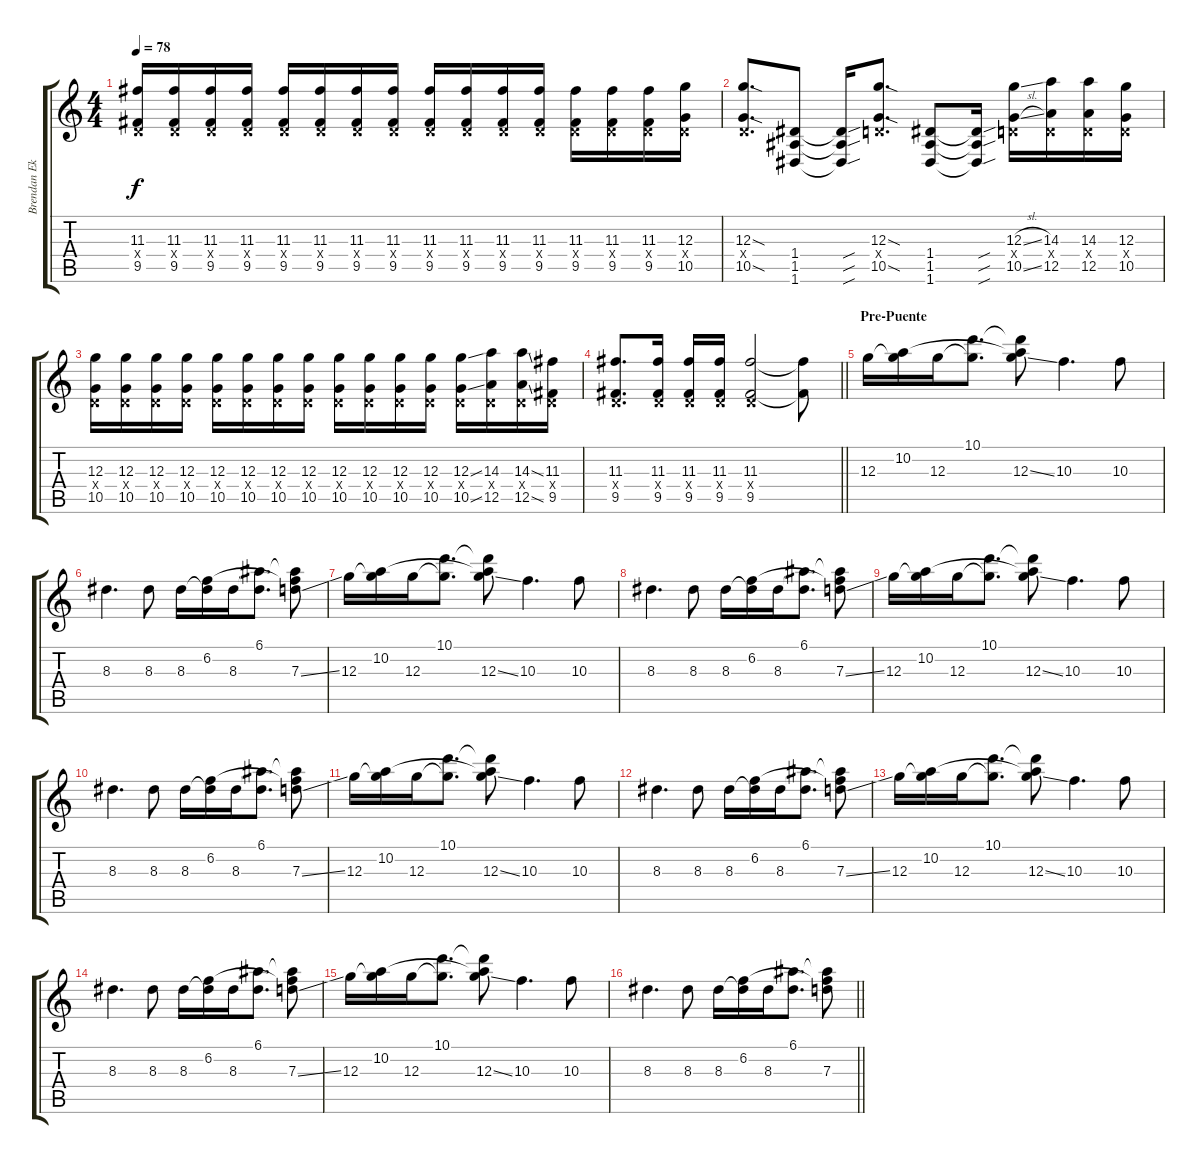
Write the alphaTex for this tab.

\track ("Brendan Ekstrom" "Brendan Ek") {instrument distortionguitar}
\staff {score tabs}
\tuning (E4 B3 G3 D3 A2 D2) {hide}
\ts (4 4)
\tempo 78
\clef g2
\ks c
(11.3 0.4{x} 9.5).16{dy f} (11.3 0.4{x} 9.5).16 (11.3 0.4{x} 9.5).16 (11.3 0.4{x} 9.5).16 (11.3 0.4{x} 9.5).16 (11.3 0.4{x} 9.5).16 (11.3 0.4{x} 9.5).16 (11.3 0.4{x} 9.5).16 (11.3 0.4{x} 9.5).16 (11.3 0.4{x} 9.5).16 (11.3 0.4{x} 9.5).16 (11.3 0.4{x} 9.5).16 (11.3 0.4{x} 9.5).16 (11.3 0.4{x} 9.5).16 (11.3 0.4{x} 9.5).16 (12.3 0.4{x} 10.5).16 |
(12.3{sod} 0.4{x} 10.5{sod}).8{d} (1.4 1.5 1.6).8 (1.4{sou t} 1.5{sou t} 1.6{sou t}).16 (12.3{sod} 0.4{x} 10.5{sod}).8{d} (1.4 1.5 1.6).8 (1.4{sou t} 1.5{sou t} 1.6{sou t}).16 (12.3{sl} 0.4{x} 10.5{sl}).16 (14.3 0.4{x} 12.5).16 (14.3 0.4{x} 12.5).16 (12.3 0.4{x} 10.5).16 |
(12.3 0.4{x} 10.5).16 (12.3 0.4{x} 10.5).16 (12.3 0.4{x} 10.5).16 (12.3 0.4{x} 10.5).16 (12.3 0.4{x} 10.5).16 (12.3 0.4{x} 10.5).16 (12.3 0.4{x} 10.5).16 (12.3 0.4{x} 10.5).16 (12.3 0.4{x} 10.5).16 (12.3 0.4{x} 10.5).16 (12.3 0.4{x} 10.5).16 (12.3 0.4{x} 10.5).16 (12.3{ss} 0.4{x} 10.5{ss}).16 (14.3 0.4{x} 12.5).16 (14.3{ss} 0.4{x} 12.5{ss}).16 (11.3 0.4{x} 9.5).16 |
\barLineRight lightlight
(11.3 0.4{x} 9.5).8{d} (11.3 0.4{x} 9.5).16 (11.3 0.4{x} 9.5).16 (11.3 0.4{x} 9.5).16 (11.3 0.4{x} 9.5).2 (11.3{t} 9.5{t}).8 |
\section ("" "Pre-Puente")
12.3.16{instrument electricguitarclean} (10.2 12.3{t}).16 12.3.16 (10.1 12.3{t}).8{d} (10.1{t} 10.2{t} 12.3{ss}).8 10.3.4{d} 10.3.8 |
8.3.4{d} 8.3.8 8.3.16 (6.2 8.3{t}).16 8.3.16 (6.1 8.3{t}).8{d} (6.1{t} 6.2{t} 7.3{ss}).8 |
12.3.16 (10.2 12.3{t}).16 12.3.16 (10.1 12.3{t}).8{d} (10.1{t} 10.2{t} 12.3{ss}).8 10.3.4{d} 10.3.8 |
8.3.4{d} 8.3.8 8.3.16 (6.2 8.3{t}).16 8.3.16 (6.1 8.3{t}).8{d} (6.1{t} 6.2{t} 7.3{ss}).8 |
12.3.16 (10.2 12.3{t}).16 12.3.16 (10.1 12.3{t}).8{d} (10.1{t} 10.2{t} 12.3{ss}).8 10.3.4{d} 10.3.8 |
8.3.4{d} 8.3.8 8.3.16 (6.2 8.3{t}).16 8.3.16 (6.1 8.3{t}).8{d} (6.1{t} 6.2{t} 7.3{ss}).8 |
12.3.16 (10.2 12.3{t}).16 12.3.16 (10.1 12.3{t}).8{d} (10.1{t} 10.2{t} 12.3{ss}).8 10.3.4{d} 10.3.8 |
8.3.4{d} 8.3.8 8.3.16 (6.2 8.3{t}).16 8.3.16 (6.1 8.3{t}).8{d} (6.1{t} 6.2{t} 7.3{ss}).8 |
12.3.16 (10.2 12.3{t}).16 12.3.16 (10.1 12.3{t}).8{d} (10.1{t} 10.2{t} 12.3{ss}).8 10.3.4{d} 10.3.8 |
8.3.4{d} 8.3.8 8.3.16 (6.2 8.3{t}).16 8.3.16 (6.1 8.3{t}).8{d} (6.1{t} 6.2{t} 7.3{ss}).8 |
12.3.16 (10.2 12.3{t}).16 12.3.16 (10.1 12.3{t}).8{d} (10.1{t} 10.2{t} 12.3{ss}).8 10.3.4{d} 10.3.8 |
\barLineRight lightlight
8.3.4{d} 8.3.8 8.3.16 (6.2 8.3{t}).16 8.3.16 (6.1 8.3{t}).8{d} (6.1{t} 6.2{t} 7.3{ss}).8
